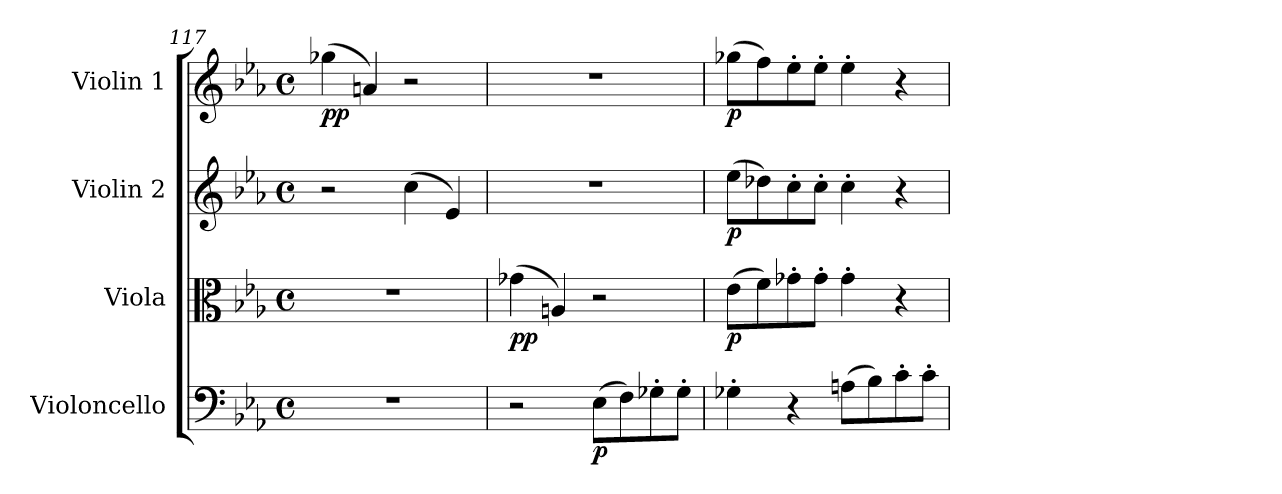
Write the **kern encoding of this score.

**kern	**dynam	**kern	**dynam	**kern	**dynam	**kern	**dynam
*part4	*part4	*part3	*part3	*part2	*part2	*part1	*part1
*staff4	*staff4	*staff3	*staff3	*staff2	*staff2	*staff1	*staff1
*I"Violoncello	*	*I"Viola	*	*I"Violin 2	*	*I"Violin 1	*
*I'Vc	*	*I'Vla	*	*I'Vln	*	*I'Vln	*
*clefF4	*	*clefC3	*	*clefG2	*	*clefG2	*
*k[b-e-a-]	*	*k[b-e-a-]	*	*k[b-e-a-]	*	*k[b-e-a-]	*
*M4/4	*	*M4/4	*	*M4/4	*	*M4/4	*
*met(c)	*	*met(c)	*	*met(c)	*	*met(c)	*
=117	=117	=117	=117	=117	=117	=117	=117
!	!	!	!	!	!	!	!LO:DY:b
1r	.	1r	.	2r	.	(4gg-X\	pp
.	.	.	.	.	.	4an/)	.
.	.	.	.	(4cc\	.	2r	.
.	.	.	.	4e-/)	.	.	.
=118	=118	=118	=118	=118	=118	=118	=118
!	!	!	!LO:DY:b	!	!	!	!
2r	.	(4g-X\	pp	1r	.	1r	.
.	.	4An/)	.	.	.	.	.
!	!LO:DY:b	!	!	!	!	!	!
(8E-\L	p	2r	.	.	.	.	.
8F\)	.	.	.	.	.	.	.
8G-X'\	.	.	.	.	.	.	.
8G-'\J	.	.	.	.	.	.	.
=119	=119	=119	=119	=119	=119	=119	=119
!	!	!	!LO:DY:b	!	!LO:DY:b	!	!LO:DY:b
4G-X'\	.	(8e-\L	p	(8ee-\L	p	(8gg-X\L	p
.	.	8f\)	.	8dd-X\)	.	8ff\)	.
4r	.	8g-X'\	.	8cc'\	.	8ee-'\	.
.	.	8g-'\J	.	8cc'\J	.	8ee-'\J	.
(8An\L	.	4g-'\	.	4cc'\	.	4ee-'\	.
8B-\)	.	.	.	.	.	.	.
8c'\	.	4r	.	4r	.	4r	.
8c'\J	.	.	.	.	.	.	.
=	=	=	=	=	=	=	=
*-	*-	*-	*-	*-	*-	*-	*-
